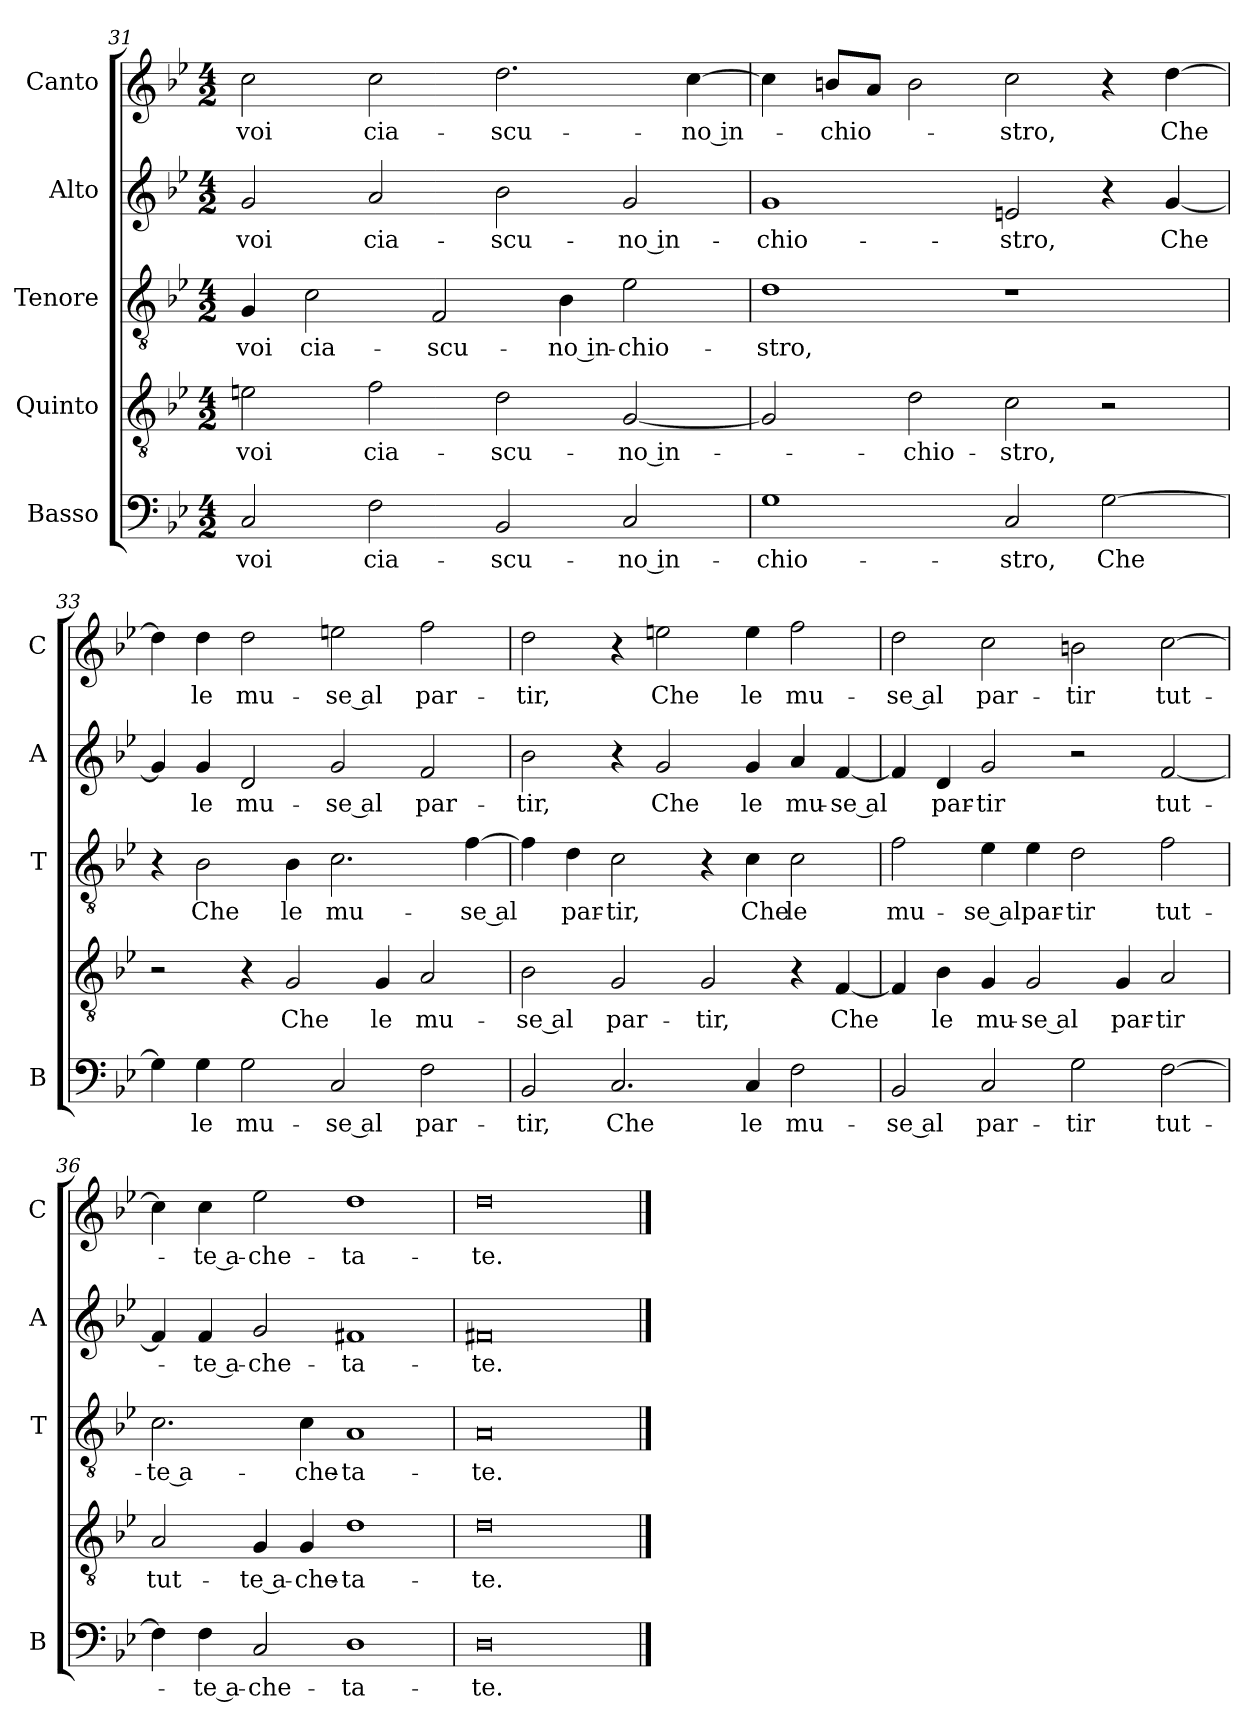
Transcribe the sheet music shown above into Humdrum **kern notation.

**kern	**text	**kern	**text	**kern	**text	**kern	**text	**kern	**text
*part5	*part5	*part4	*part4	*part3	*part3	*part2	*part2	*part1	*part1
*staff5	*staff5	*staff4	*staff4	*staff3	*staff3	*staff2	*staff2	*staff1	*staff1
*I"Basso	*	*I"Quinto	*	*I"Tenore	*	*I"Alto	*	*I"Canto	*
*I'B	*	*	*	*I'T	*	*I'A	*	*I'C	*
*clefF4	*	*clefGv2	*	*clefGv2	*	*clefG2	*	*clefG2	*
*k[b-e-]	*	*k[b-e-]	*	*k[b-e-]	*	*k[b-e-]	*	*k[b-e-]	*
*B-:	*	*B-:	*	*B-:	*	*B-:	*	*B-:	*
*M4/2	*	*M4/2	*	*M4/2	*	*M4/2	*	*M4/2	*
=31	=31	=31	=31	=31	=31	=31	=31	=31	=31
!	!LO:LY:b	!	!LO:LY:b	!	!LO:LY:b	!	!LO:LY:b	!	!LO:LY:b
2C/	voi	2en\	voi	4G/	voi	2g/	voi	2cc\	voi
!	!	!	!	!	!LO:LY:b	!	!	!	!
.	.	.	.	2c\	cia-	.	.	.	.
!	!LO:LY:b	!	!LO:LY:b	!	!	!	!LO:LY:b	!	!LO:LY:b
2F\	cia-	2f\	cia-	.	.	2a/	cia-	2cc\	cia-
!	!	!	!	!	!LO:LY:b	!	!	!	!
.	.	.	.	2F/	-scu-	.	.	.	.
!	!LO:LY:b	!	!LO:LY:b	!	!	!	!LO:LY:b	!	!LO:LY:b
2BB-/	-scu-	2d\	-scu-	.	.	2b-\	-scu-	2.dd\	-scu-
!	!	!	!	!	!LO:LY:b	!	!	!	!
.	.	.	.	4B-\	-no in-	.	.	.	.
!	!LO:LY:b	!	!LO:LY:b	!	!LO:LY:b	!	!LO:LY:b	!	!
2C/	-no in-	[2G/	-no in-	2e-\	-chio-	2g/	-no in-	.	.
!	!	!	!	!	!	!	!	!	!LO:LY:b
.	.	.	.	.	.	.	.	[4cc\	-no in-
=32	=32	=32	=32	=32	=32	=32	=32	=32	=32
!	!LO:LY:b	!	!	!	!LO:LY:b	!	!LO:LY:b	!	!
1G	-chio-	2G/]	.	1d	-stro,	1g	-chio-	4cc\]	.
!	!	!	!	!	!	!	!	!	!LO:LY:b
.	.	.	.	.	.	.	.	8bn/L	-chio-
.	.	.	.	.	.	.	.	8a/J	.
!	!	!	!LO:LY:b	!	!	!	!	!	!
.	.	2d\	-chio-	.	.	.	.	2b\	.
!	!LO:LY:b	!	!LO:LY:b	!	!	!	!LO:LY:b	!	!LO:LY:b
2C/	-stro,	2c\	-stro,	1r	.	2en/	-stro,	2cc\	-stro,
!	!LO:LY:b	!	!	!	!	!	!	!	!
[2G\	Che	2r	.	.	.	4r	.	4r	.
!	!	!	!	!	!	!	!LO:LY:b	!	!LO:LY:b
.	.	.	.	.	.	[4g/	Che	[4dd\	Che
!!LO:LB:g=z
=33	=33	=33	=33	=33	=33	=33	=33	=33	=33
4G\]	.	2r	.	4r	.	4g/]	.	4dd\]	.
!	!LO:LY:b	!	!	!	!LO:LY:b	!	!LO:LY:b	!	!LO:LY:b
4G\	le	.	.	2B-\	Che	4g/	le	4dd\	le
!	!LO:LY:b	!	!	!	!	!	!LO:LY:b	!	!LO:LY:b
2G\	mu-	4r	.	.	.	2d/	mu-	2dd\	mu-
!	!	!	!LO:LY:b	!	!LO:LY:b	!	!	!	!
.	.	2G/	Che	4B-\	le	.	.	.	.
!	!LO:LY:b	!	!	!	!LO:LY:b	!	!LO:LY:b	!	!LO:LY:b
2C/	-se al	.	.	2.c\	mu-	2g/	-se al	2een\	-se al
!	!	!	!LO:LY:b	!	!	!	!	!	!
.	.	4G/	le	.	.	.	.	.	.
!	!LO:LY:b	!	!LO:LY:b	!	!	!	!LO:LY:b	!	!LO:LY:b
2F\	par-	2A/	mu-	.	.	2f/	par-	2ff\	par-
!	!	!	!	!	!LO:LY:b	!	!	!	!
.	.	.	.	[4f\	-se al	.	.	.	.
=34	=34	=34	=34	=34	=34	=34	=34	=34	=34
!	!LO:LY:b	!	!LO:LY:b	!	!	!	!LO:LY:b	!	!LO:LY:b
2BB-/	-tir,	2B-\	-se al	4f\]	.	2b-\	-tir,	2dd\	-tir,
!	!	!	!	!	!LO:LY:b	!	!	!	!
.	.	.	.	4d\	par-	.	.	.	.
!	!LO:LY:b	!	!LO:LY:b	!	!LO:LY:b	!	!	!	!
2.C/	Che	2G/	par-	2c\	-tir,	4r	.	4r	.
!	!	!	!	!	!	!	!LO:LY:b	!	!LO:LY:b
.	.	.	.	.	.	2g/	Che	2een\	Che
!	!	!	!LO:LY:b	!	!	!	!	!	!
.	.	2G/	-tir,	4r	.	.	.	.	.
!	!LO:LY:b	!	!	!	!LO:LY:b	!	!LO:LY:b	!	!LO:LY:b
4C/	le	.	.	4c\	Che	4g/	le	4ee\	le
!	!LO:LY:b	!	!	!	!LO:LY:b	!	!LO:LY:b	!	!LO:LY:b
2F\	mu-	4r	.	2c\	le	4a/	mu-	2ff\	mu-
!	!	!	!LO:LY:b	!	!	!	!LO:LY:b	!	!
.	.	[4F/	Che	.	.	[4f/	-se al	.	.
=35	=35	=35	=35	=35	=35	=35	=35	=35	=35
!	!LO:LY:b	!	!	!	!LO:LY:b	!	!	!	!LO:LY:b
2BB-/	-se al	4F/]	.	2f\	mu-	4f/]	.	2dd\	-se al
!	!	!	!LO:LY:b	!	!	!	!LO:LY:b	!	!
.	.	4B-\	le	.	.	4d/	par-	.	.
!	!LO:LY:b	!	!LO:LY:b	!	!LO:LY:b	!	!LO:LY:b	!	!LO:LY:b
2C/	par-	4G/	mu-	4e-\	-se al	2g/	-tir	2cc\	par-
!	!	!	!LO:LY:b	!	!LO:LY:b	!	!	!	!
.	.	2G/	-se al	4e-\	par-	.	.	.	.
!	!LO:LY:b	!	!	!	!LO:LY:b	!	!	!	!LO:LY:b
2G\	-tir	.	.	2d\	-tir	2r	.	2bn\	-tir
!	!	!	!LO:LY:b	!	!	!	!	!	!
.	.	4G/	par-	.	.	.	.	.	.
!	!LO:LY:b	!	!LO:LY:b	!	!LO:LY:b	!	!LO:LY:b	!	!LO:LY:b
[2F\	tut-	2A/	-tir	2f\	tut-	[2f/	tut-	[2cc\	tut-
=36	=36	=36	=36	=36	=36	=36	=36	=36	=36
!	!	!	!LO:LY:b	!	!LO:LY:b	!	!	!	!
4F\]	.	2A/	tut-	2.c\	-te a-	4f/]	.	4cc\]	.
!	!LO:LY:b	!	!	!	!	!	!LO:LY:b	!	!LO:LY:b
4F\	-te a-	.	.	.	.	4f/	-te a-	4cc\	-te a-
!	!LO:LY:b	!	!LO:LY:b	!	!	!	!LO:LY:b	!	!LO:LY:b
2C/	-che-	4G/	-te a-	.	.	2g/	-che-	2ee-\	-che-
!	!	!	!LO:LY:b	!	!LO:LY:b	!	!	!	!
.	.	4G/	-che-	4c\	-che-	.	.	.	.
!	!LO:LY:b	!	!LO:LY:b	!	!LO:LY:b	!	!LO:LY:b	!	!LO:LY:b
1D	-ta-	1d	-ta-	1A	-ta-	1f#X	-ta-	1dd	-ta-
=37	=37	=37	=37	=37	=37	=37	=37	=37	=37
!	!LO:LY:b	!	!LO:LY:b	!	!LO:LY:b	!	!LO:LY:b	!	!LO:LY:b
0D	-te.	0d	-te.	0A	-te.	0f#X	-te.	0dd	-te.
==	==	==	==	==	==	==	==	==	==
*-	*-	*-	*-	*-	*-	*-	*-	*-	*-
